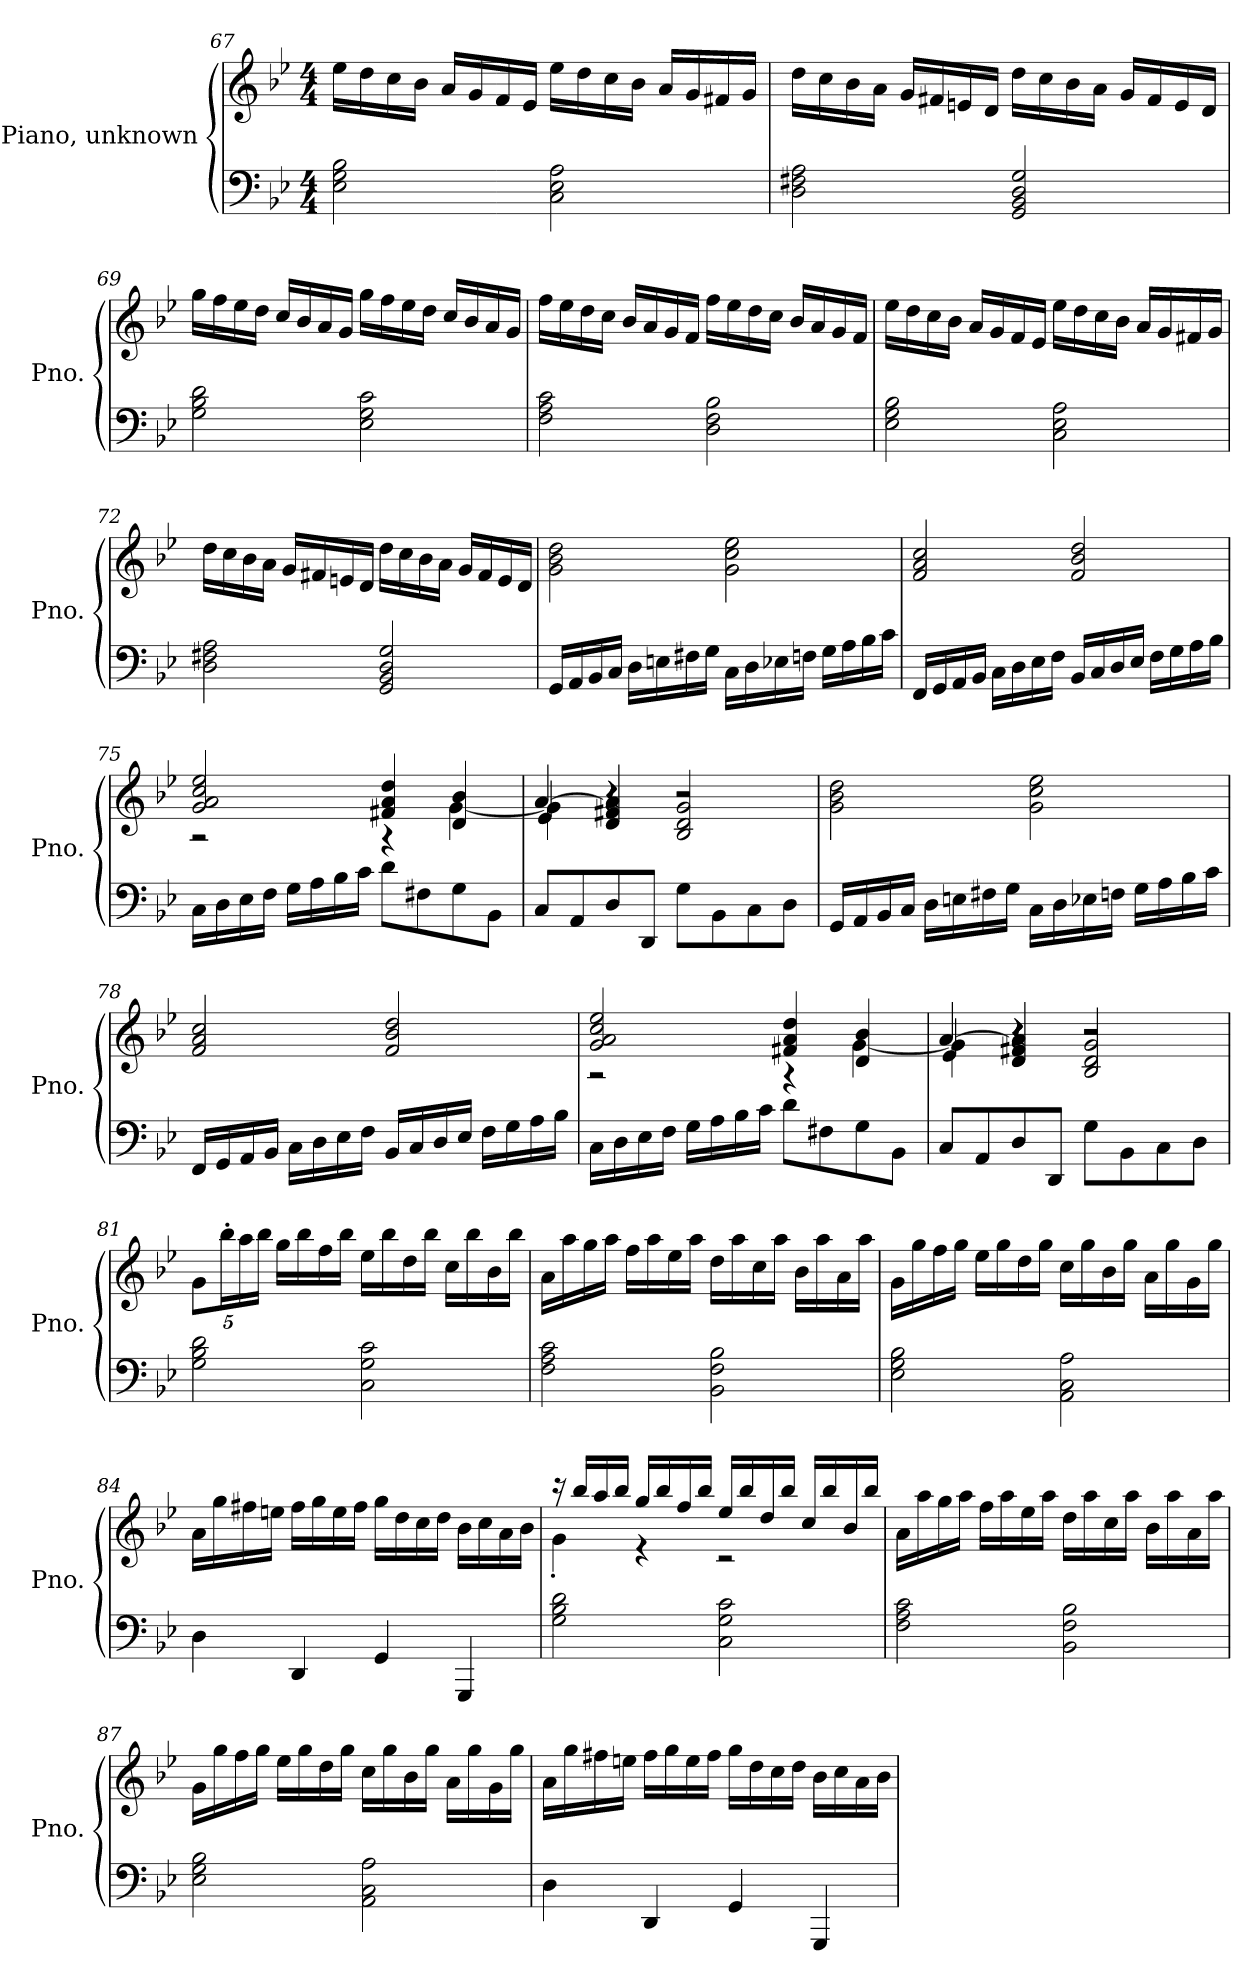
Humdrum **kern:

**kern	**kern
*part1	*part1
*staff2	*staff1
*I"Piano, unknown	*
*I'Pno.	*
*clefF4	*clefG2
*k[b-e-]	*k[b-e-]
*M4/4	*M4/4
=67	=67
2E-\ 2G\ 2B-\	16ee-\LL
.	16dd\
.	16cc\
.	16b-\JJ
.	16a/LL
.	16g/
.	16f/
.	16e-/JJ
2C\ 2E-\ 2A\	16ee-\LL
.	16dd\
.	16cc\
.	16b-\JJ
.	16a/LL
.	16g/
.	16f#X/
.	16g/JJ
!!LO:LB:g=z
=68	=68
2D\ 2F#X\ 2A\	16dd\LL
.	16cc\
.	16b-\
.	16a\JJ
.	16g/LL
.	16f#X/
.	16en/
.	16d/JJ
2GG/ 2BB-/ 2D/ 2G/	16dd\LL
.	16cc\
.	16b-\
.	16a\JJ
.	16g/LL
.	16f#/
.	16e/
.	16d/JJ
=69	=69
2G\ 2B-\ 2d\	16gg\LL
.	16ff\
.	16ee-\
.	16dd\JJ
.	16cc/LL
.	16b-/
.	16a/
.	16g/JJ
2E-\ 2G\ 2c\	16gg\LL
.	16ff\
.	16ee-\
.	16dd\JJ
.	16cc/LL
.	16b-/
.	16a/
.	16g/JJ
!!LO:LB:g=z
=70	=70
2F\ 2A\ 2c\	16ff\LL
.	16ee-\
.	16dd\
.	16cc\JJ
.	16b-/LL
.	16a/
.	16g/
.	16f/JJ
2D\ 2F\ 2B-\	16ff\LL
.	16ee-\
.	16dd\
.	16cc\JJ
.	16b-/LL
.	16a/
.	16g/
.	16f/JJ
=71	=71
2E-\ 2G\ 2B-\	16ee-\LL
.	16dd\
.	16cc\
.	16b-\JJ
.	16a/LL
.	16g/
.	16f/
.	16e-/JJ
2C\ 2E-\ 2A\	16ee-\LL
.	16dd\
.	16cc\
.	16b-\JJ
.	16a/LL
.	16g/
.	16f#X/
.	16g/JJ
!!LO:PB:g=z
=72	=72
2D\ 2F#X\ 2A\	16dd\LL
.	16cc\
.	16b-\
.	16a\JJ
.	16g/LL
.	16f#X/
.	16en/
.	16d/JJ
2GG/ 2BB-/ 2D/ 2G/	16dd\LL
.	16cc\
.	16b-\
.	16a\JJ
.	16g/LL
.	16f#/
.	16e/
.	16d/JJ
=73	=73
16GG/LL	2g\ 2b-\ 2dd\
16AA/	.
16BB-/	.
16C/JJ	.
16D\LL	.
16En\	.
16F#X\	.
16G\JJ	.
16C\LL	2g\ 2cc\ 2ee-\
16D\	.
16E-X\	.
16Fn\JJ	.
16G\LL	.
16A\	.
16B-\	.
16c\JJ	.
!!LO:LB:g=z
=74	=74
16FF/LL	2f/ 2a/ 2cc/
16GG/	.
16AA/	.
16BB-/JJ	.
16C\LL	.
16D\	.
16E-\	.
16F\JJ	.
16BB-/LL	2f/ 2b-/ 2dd/
16C/	.
16D/	.
16E-/JJ	.
16F\LL	.
16G\	.
16A\	.
16B-\JJ	.
=75	=75
*	*^
16C\LL	2g/ 2a/ 2cc/ 2ee-/	2r
16D\	.	.
16E-\	.	.
16F\JJ	.	.
16G\LL	.	.
16A\	.	.
16B-\	.	.
16c\JJ	.	.
8d\L	4f#X/ 4a/ 4dd/	4r
8F#X\	.	.
8G\	4d/ 4b-/	[4g\
8BB-\J	.	.
=76	=76	=76
*	*	*^
8C/L	[4a/	4g\]	4e-/
8AA/	.	.	.
8D/	4d/ 4f#X/ 4a/]	4r	4r
8DD/J	.	.	.
8G\L	2B-/ 2d/ 2g/	2r	2r
8BB-\	.	.	.
8C\	.	.	.
8D\J	.	.	.
*	*v	*v	*v
!!LO:LB:g=z
=77	=77
16GG/LL	2g\ 2b-\ 2dd\
16AA/	.
16BB-/	.
16C/JJ	.
16D\LL	.
16En\	.
16F#X\	.
16G\JJ	.
16C\LL	2g\ 2cc\ 2ee-\
16D\	.
16E-X\	.
16Fn\JJ	.
16G\LL	.
16A\	.
16B-\	.
16c\JJ	.
=78	=78
16FF/LL	2f/ 2a/ 2cc/
16GG/	.
16AA/	.
16BB-/JJ	.
16C\LL	.
16D\	.
16E-\	.
16F\JJ	.
16BB-/LL	2f/ 2b-/ 2dd/
16C/	.
16D/	.
16E-/JJ	.
16F\LL	.
16G\	.
16A\	.
16B-\JJ	.
!!LO:LB:g=z
=79	=79
*	*^
16C\LL	2g/ 2a/ 2cc/ 2ee-/	2r
16D\	.	.
16E-\	.	.
16F\JJ	.	.
16G\LL	.	.
16A\	.	.
16B-\	.	.
16c\JJ	.	.
8d\L	4f#X/ 4a/ 4dd/	4r
8F#X\	.	.
8G\	4d/ 4b-/	[4g\
8BB-\J	.	.
=80	=80	=80
*	*	*^
8C/L	[4a/	4g\]	4e-/
8AA/	.	.	.
8D/	4d/ 4f#X/ 4a/]	4r	4r
8DD/J	.	.	.
8G\L	2B-/ 2d/ 2g/	2r	2r
8BB-\	.	.	.
8C\	.	.	.
8D\J	.	.	.
*	*v	*v	*v
=81	=81
*	*Xbrackettup
2G\ 2B-\ 2d\	10g\L
.	20bb-'\L
.	20aa\
.	20bb-\JJ
.	16gg\LL
.	16bb-\
.	16ff\
.	16bb-\JJ
2C\ 2G\ 2c\	16ee-\LL
.	16bb-\
.	16dd\
.	16bb-\JJ
.	16cc\LL
.	16bb-\
.	16b-\
.	16bb-\JJ
!!LO:LB:g=z
=82	=82
2F\ 2A\ 2c\	16a\LL
.	16aa\
.	16gg\
.	16aa\JJ
.	16ff\LL
.	16aa\
.	16ee-\
.	16aa\JJ
2BB-\ 2F\ 2B-\	16dd\LL
.	16aa\
.	16cc\
.	16aa\JJ
.	16b-\LL
.	16aa\
.	16a\
.	16aa\JJ
=83	=83
2E-\ 2G\ 2B-\	16g\LL
.	16gg\
.	16ff\
.	16gg\JJ
.	16ee-\LL
.	16gg\
.	16dd\
.	16gg\JJ
2AA\ 2C\ 2A\	16cc\LL
.	16gg\
.	16b-\
.	16gg\JJ
.	16a\LL
.	16gg\
.	16g\
.	16gg\JJ
!!LO:LB:g=z
=84	=84
4D\	16a\LL
.	16gg\
.	16ff#X\
.	16een\JJ
4DD/	16ff#\LL
.	16gg\
.	16ee\
.	16ff#\JJ
4GG/	16gg\LL
.	16dd\
.	16cc\
.	16dd\JJ
4GGG/	16b-\LL
.	16cc\
.	16a\
.	16b-\JJ
=85	=85
*	*^
2G\ 2B-\ 2d\	16r	4g'\
.	16bb-/LL	.
.	16aa/	.
.	16bb-/JJ	.
.	16gg/LL	4r
.	16bb-/	.
.	16ff/	.
.	16bb-/JJ	.
2C\ 2G\ 2c\	16ee-/LL	2r
.	16bb-/	.
.	16dd/	.
.	16bb-/JJ	.
.	16cc/LL	.
.	16bb-/	.
.	16b-/	.
.	16bb-/JJ	.
*	*v	*v
!!LO:PB:g=z
=86	=86
2F\ 2A\ 2c\	16a\LL
.	16aa\
.	16gg\
.	16aa\JJ
.	16ff\LL
.	16aa\
.	16ee-\
.	16aa\JJ
2BB-\ 2F\ 2B-\	16dd\LL
.	16aa\
.	16cc\
.	16aa\JJ
.	16b-\LL
.	16aa\
.	16a\
.	16aa\JJ
=87	=87
2E-\ 2G\ 2B-\	16g\LL
.	16gg\
.	16ff\
.	16gg\JJ
.	16ee-\LL
.	16gg\
.	16dd\
.	16gg\JJ
2AA\ 2C\ 2A\	16cc\LL
.	16gg\
.	16b-\
.	16gg\JJ
.	16a\LL
.	16gg\
.	16g\
.	16gg\JJ
!!LO:LB:g=z
=88	=88
4D\	16a\LL
.	16gg\
.	16ff#X\
.	16een\JJ
4DD/	16ff#\LL
.	16gg\
.	16ee\
.	16ff#\JJ
4GG/	16gg\LL
.	16dd\
.	16cc\
.	16dd\JJ
4GGG/	16b-\LL
.	16cc\
.	16a\
.	16b-\JJ
=	=
*-	*-
